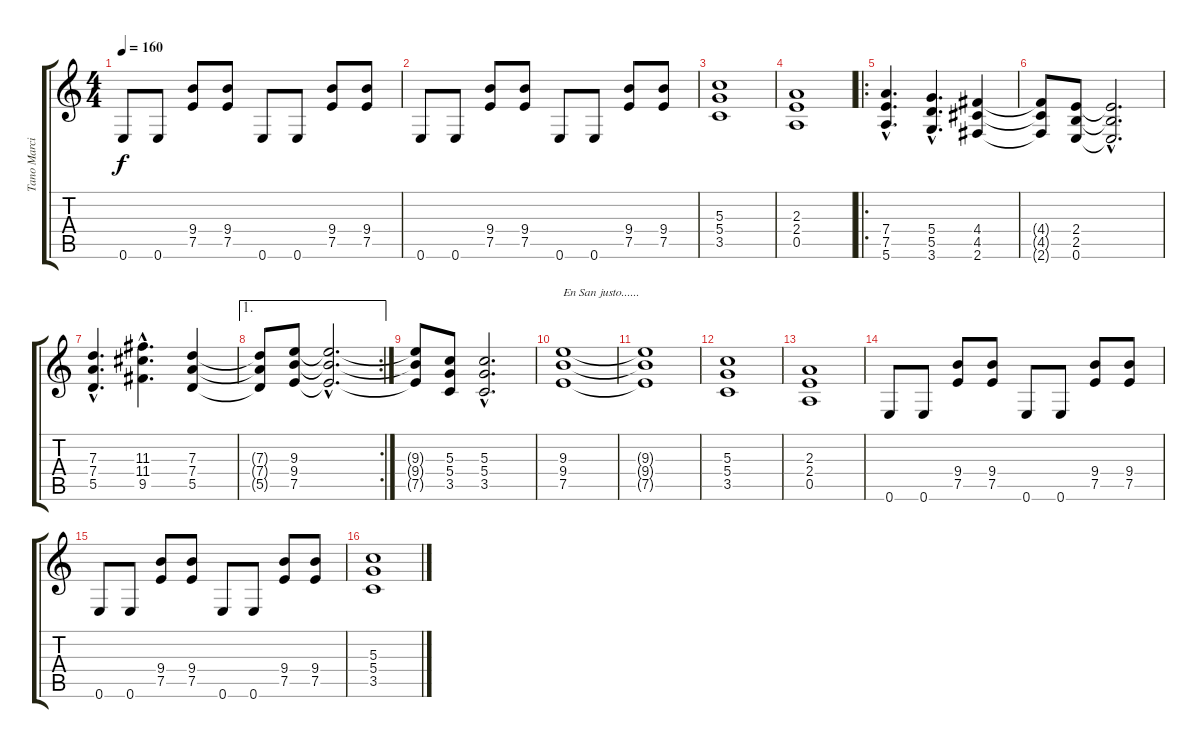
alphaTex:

\track ("Tano Marciello" "Tano Marci") {instrument overdrivenguitar}
\staff {score tabs}
\tuning (E4 B3 G3 D3 A2 E2) {hide}
\ts (4 4)
\tempo 160
\clef g2
\ks c
0.6.8{dy f} 0.6.8 (9.4 7.5).8 (9.4 7.5).8 0.6.8 0.6.8 (9.4 7.5).8 (9.4 7.5).8 |
0.6.8 0.6.8 (9.4 7.5).8 (9.4 7.5).8 0.6.8 0.6.8 (9.4 7.5).8 (9.4 7.5).8 |
(5.3 5.4 3.5).1 |
(2.3 2.4 0.5).1 |
\ro
(7.4{hac} 7.5{hac} 5.6{hac}).4{d} (5.4{hac} 5.5{hac} 3.6{hac}).4{d} (4.4 4.5 2.6).4 |
(4.4{t} 4.5{t} 2.6{t}).8 (2.4 2.5 0.6).8 (2.4{hac t} 2.5{hac t} 0.6{hac t}).2{d} |
(7.3{hac} 7.4{hac} 5.5{hac}).4{d} (11.3{hac} 11.4{hac} 9.5{hac}).4{d} (7.3 7.4 5.5).4 |
\ae 1
\rc 2
(7.3{t} 7.4{t} 5.5{t}).8 (9.3 9.4 7.5).8 (9.3{hac t} 9.4{hac t} 7.5{hac t}).2{d} |
(9.3{t} 9.4{t} 7.5{t}).8 (5.3 5.4 3.5).8 (5.3{hac} 5.4{hac} 3.5{hac}).2{d} |
(9.3 9.4 7.5).1{txt "En San justo......"} |
(9.3{t} 9.4{t} 7.5{t}).1 |
(5.3 5.4 3.5).1 |
(2.3 2.4 0.5).1 |
0.6.8 0.6.8 (9.4 7.5).8 (9.4 7.5).8 0.6.8 0.6.8 (9.4 7.5).8 (9.4 7.5).8 |
0.6.8 0.6.8 (9.4 7.5).8 (9.4 7.5).8 0.6.8 0.6.8 (9.4 7.5).8 (9.4 7.5).8 |
(5.3 5.4 3.5).1
